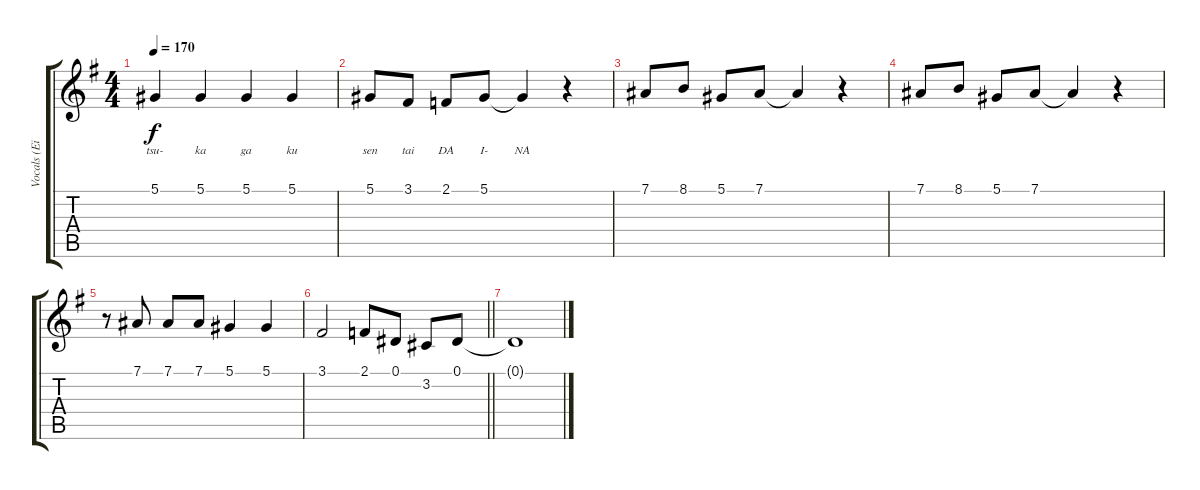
\track ("Vocals (Eizo)" "Vocals (Ei") {instrument flute}
\staff {score tabs}
\tuning (Eb4 Bb3 Gb3 Db3 Ab2 Eb2) {hide}
\ts (4 4)
\tempo 170
\clef g2
\ks g
5.1.4{lyrics (0 "tsu-") lyrics (1 "") lyrics (2 "") lyrics (3 "") lyrics (4 "") dy f} 5.1.4{lyrics (0 "ka") lyrics (1 "") lyrics (2 "") lyrics (3 "") lyrics (4 "")} 5.1.4{lyrics (0 "ga") lyrics (1 "") lyrics (2 "") lyrics (3 "") lyrics (4 "")} 5.1.4{lyrics (0 "ku") lyrics (1 "") lyrics (2 "") lyrics (3 "") lyrics (4 "")} |
5.1.8{lyrics (0 "sen") lyrics (1 "") lyrics (2 "") lyrics (3 "") lyrics (4 "")} 3.1.8{lyrics (0 "tai") lyrics (1 "") lyrics (2 "") lyrics (3 "") lyrics (4 "")} 2.1.8{lyrics (0 "DA") lyrics (1 "") lyrics (2 "") lyrics (3 "") lyrics (4 "")} 5.1.8{lyrics (0 "I-") lyrics (1 "") lyrics (2 "") lyrics (3 "") lyrics (4 "")} 5.1{t}.4{lyrics (0 "NA") lyrics (1 "") lyrics (2 "") lyrics (3 "") lyrics (4 "")} r.4 |
7.1.8 8.1.8 5.1.8 7.1.8 7.1{t}.4 r.4 |
7.1.8 8.1.8 5.1.8 7.1.8 7.1{t}.4 r.4 |
r.8 7.1.8 7.1.8 7.1.8 5.1.4 5.1.4 |
\barLineRight lightlight
3.1.2 2.1.8 0.1.8 3.2.8 0.1.8 |
0.1{t}.1
